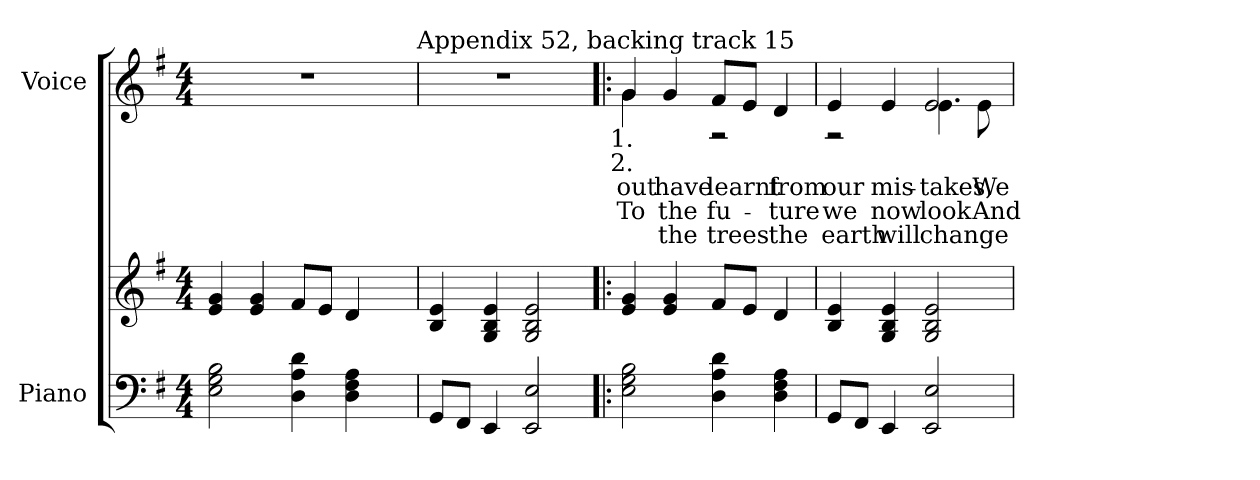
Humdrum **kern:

**kern	**kern	**kern	**text	**text	**text
*part2	*part2	*part1	*part1	*part1	*part1
*staff3	*staff2	*staff1	*staff1	*staff1	*staff1
*I"Piano	*	*I"Voice	*	*	*
*I'Pno.	*	*I'Voice	*	*	*
!!LO:PB:g=z
*clefF4	*clefG2	*clefG2	*	*	*
*k[f#]	*k[f#]	*k[f#]	*	*	*
*G:	*G:	*G:	*	*	*
*M4/4	*M4/4	*M4/4	*	*	*
*MM98	*MM98	*MM98	*	*	*
=1	=1	=1	=1	=1	=1
*	*	*^	*	*	*
2Ei\ 2Gi 2Bi	4ei/ 4gi	1r	2ryy	.	.	.
.	4ei/ 4gi	.	.	.	.	.
4Di\ 4Ai 4di	8f#i/L	.	4ryy	.	.	.
.	8ei/J	.	.	.	.	.
4Di\ 4F#i 4Ai	4di/	.	8ryy	.	.	.
.	.	.	16ryy	.	.	.
.	.	.	32ryy	.	.	.
.	.	.	64ryy	.	.	.
.	.	.	128...ryy	.	.	.
!	!	!	!LO:TX:a:t=Appendix 52, backing track 15	!	!	!
.	.	.	1024ryy	.	.	.
*	*	*v	*v	*	*	*
=2	=2	=2	=2	=2	=2
8GGi/L	4Bi/ 4ei	1r	.	.	.
8FF#i/J	.	.	.	.	.
4EEi/	4Gi/ 4Bi 4ei	.	.	.	.
2EEi/ 2Ei	2Gi/ 2Bi 2ei	.	.	.	.
=3!|:	=3!|:	=3!|:	=3!|:	=3!|:	=3!|:
!	!	!	!LO:LY:b:color=#000000	!LO:LY:b:color=#000000	!
*	*	*^	*	*	*
!	!	!LO:TX:b:cj:t=1.	!	!	!	!
!	!	!LO:TX:b:cj:t=2.	!	!	!	!
!	!	!	!	!LO:LY:b:color=#000000	!	!
2Ei\ 2Gi 2Bi	4ei/ 4gi	4gi/	4gi\	out	To	.
!	!	!	!	!LO:LY:b:color=#000000	!LO:LY:b:color=#000000	!LO:LY:b:color=#000000
.	4ei/ 4gi	4gi/	4ryy	have	the	the
!	!	!	!	!LO:LY:b:color=#000000	!LO:LY:b:color=#000000	!LO:LY:b:color=#000000
4Di\ 4Ai 4di	8f#i/L	8f#i/L	2r	learnt	fu-	trees
.	8ei/J	8ei/J	.	.	.	.
!	!	!	!	!LO:LY:b:color=#000000	!LO:LY:b:color=#000000	!LO:LY:b:color=#000000
4Di\ 4F#i 4Ai	4di/	4di/	.	from	-ture	the
=4	=4	=4	=4	=4	=4	=4
!	!	!	!	!LO:LY:b:color=#000000	!LO:LY:b:color=#000000	!LO:LY:b:color=#000000
8GGi/L	4Bi/ 4ei	4ei/	2r	our	we	earth
8FF#i/J	.	.	.	.	.	.
!	!	!	!	!LO:LY:b:color=#000000	!LO:LY:b:color=#000000	!LO:LY:b:color=#000000
4EEi/	4Gi/ 4Bi 4ei	4ei/	.	mis-	now	will
!	!	!	!	!LO:LY:b:color=#000000	!LO:LY:b:color=#000000	!LO:LY:b:color=#000000
2EEi/ 2Ei	2Gi/ 2Bi 2ei	2ei/	4.ei\	-takes,	look	change
!	!	!	!	!LO:LY:b:color=#000000	!LO:LY:b:color=#000000	!
.	.	.	8ei\	We	And	.
*	*	*v	*v	*	*	*
=	=	=	=	=	=
*-	*-	*-	*-	*-	*-
